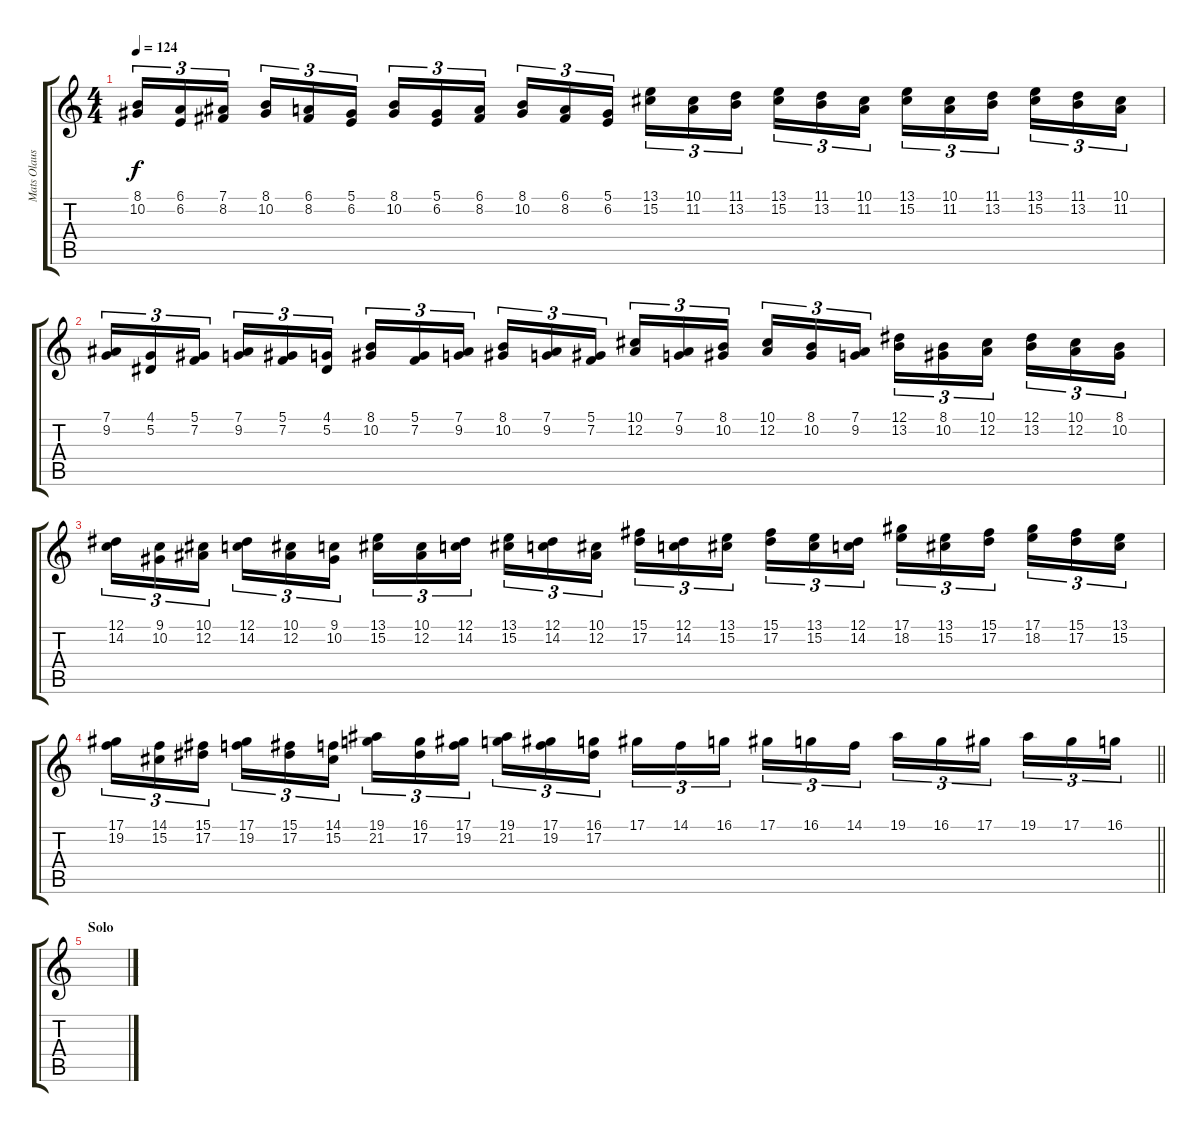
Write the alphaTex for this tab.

\track ("Mats Olausson " "Mats Olaus") {instrument harpsichord}
\staff {score tabs}
\tuning (Eb4 Bb3 Gb3 Db3 Ab2 Eb2) {hide}
\ts (4 4)
\tempo 124
\clef g2
\ks c
(8.1 10.2).16{tu (3 2) dy f} (6.1 6.2).16{tu (3 2)} (7.1 8.2).16{tu (3 2) beam splitsecondary} (8.1 10.2).16{tu (3 2)} (6.1 8.2).16{tu (3 2)} (5.1 6.2).16{tu (3 2)} (8.1 10.2).16{tu (3 2)} (5.1 6.2).16{tu (3 2)} (6.1 8.2).16{tu (3 2) beam splitsecondary} (8.1 10.2).16{tu (3 2)} (6.1 8.2).16{tu (3 2)} (5.1 6.2).16{tu (3 2)} (13.1 15.2).16{tu (3 2)} (10.1 11.2).16{tu (3 2)} (11.1 13.2).16{tu (3 2) beam splitsecondary} (13.1 15.2).16{tu (3 2)} (11.1 13.2).16{tu (3 2)} (10.1 11.2).16{tu (3 2)} (13.1 15.2).16{tu (3 2)} (10.1 11.2).16{tu (3 2)} (11.1 13.2).16{tu (3 2) beam splitsecondary} (13.1 15.2).16{tu (3 2)} (11.1 13.2).16{tu (3 2)} (10.1 11.2).16{tu (3 2)} |
(7.1 9.2).16{tu (3 2)} (4.1 5.2).16{tu (3 2)} (5.1 7.2).16{tu (3 2) beam splitsecondary} (7.1 9.2).16{tu (3 2)} (5.1 7.2).16{tu (3 2)} (4.1 5.2).16{tu (3 2)} (8.1 10.2).16{tu (3 2)} (5.1 7.2).16{tu (3 2)} (7.1 9.2).16{tu (3 2) beam splitsecondary} (8.1 10.2).16{tu (3 2)} (7.1 9.2).16{tu (3 2)} (5.1 7.2).16{tu (3 2)} (10.1 12.2).16{tu (3 2)} (7.1 9.2).16{tu (3 2)} (8.1 10.2).16{tu (3 2) beam splitsecondary} (10.1 12.2).16{tu (3 2)} (8.1 10.2).16{tu (3 2)} (7.1 9.2).16{tu (3 2)} (12.1 13.2).16{tu (3 2)} (8.1 10.2).16{tu (3 2)} (10.1 12.2).16{tu (3 2) beam splitsecondary} (12.1 13.2).16{tu (3 2)} (10.1 12.2).16{tu (3 2)} (8.1 10.2).16{tu (3 2)} |
(12.1 14.2).16{tu (3 2)} (9.1 10.2).16{tu (3 2)} (10.1 12.2).16{tu (3 2) beam splitsecondary} (12.1 14.2).16{tu (3 2)} (10.1 12.2).16{tu (3 2)} (9.1 10.2).16{tu (3 2)} (13.1 15.2).16{tu (3 2)} (10.1 12.2).16{tu (3 2)} (12.1 14.2).16{tu (3 2) beam splitsecondary} (13.1 15.2).16{tu (3 2)} (12.1 14.2).16{tu (3 2)} (10.1 12.2).16{tu (3 2)} (15.1 17.2).16{tu (3 2)} (12.1 14.2).16{tu (3 2)} (13.1 15.2).16{tu (3 2) beam splitsecondary} (15.1 17.2).16{tu (3 2)} (13.1 15.2).16{tu (3 2)} (12.1 14.2).16{tu (3 2)} (17.1 18.2).16{tu (3 2)} (13.1 15.2).16{tu (3 2)} (15.1 17.2).16{tu (3 2) beam splitsecondary} (17.1 18.2).16{tu (3 2)} (15.1 17.2).16{tu (3 2)} (13.1 15.2).16{tu (3 2)} |
\barLineRight lightlight
(17.1 19.2).16{tu (3 2)} (14.1 15.2).16{tu (3 2)} (15.1 17.2).16{tu (3 2) beam splitsecondary} (17.1 19.2).16{tu (3 2)} (15.1 17.2).16{tu (3 2)} (14.1 15.2).16{tu (3 2)} (19.1 21.2).16{tu (3 2)} (16.1 17.2).16{tu (3 2)} (17.1 19.2).16{tu (3 2) beam splitsecondary} (19.1 21.2).16{tu (3 2)} (17.1 19.2).16{tu (3 2)} (16.1 17.2).16{tu (3 2)} 17.1.16{tu (3 2)} 14.1.16{tu (3 2)} 16.1.16{tu (3 2) beam splitsecondary} 17.1.16{tu (3 2)} 16.1.16{tu (3 2)} 14.1.16{tu (3 2)} 19.1.16{tu (3 2)} 16.1.16{tu (3 2)} 17.1.16{tu (3 2) beam splitsecondary} 19.1.16{tu (3 2)} 17.1.16{tu (3 2)} 16.1.16{tu (3 2)} |
\section ("" "Solo")
